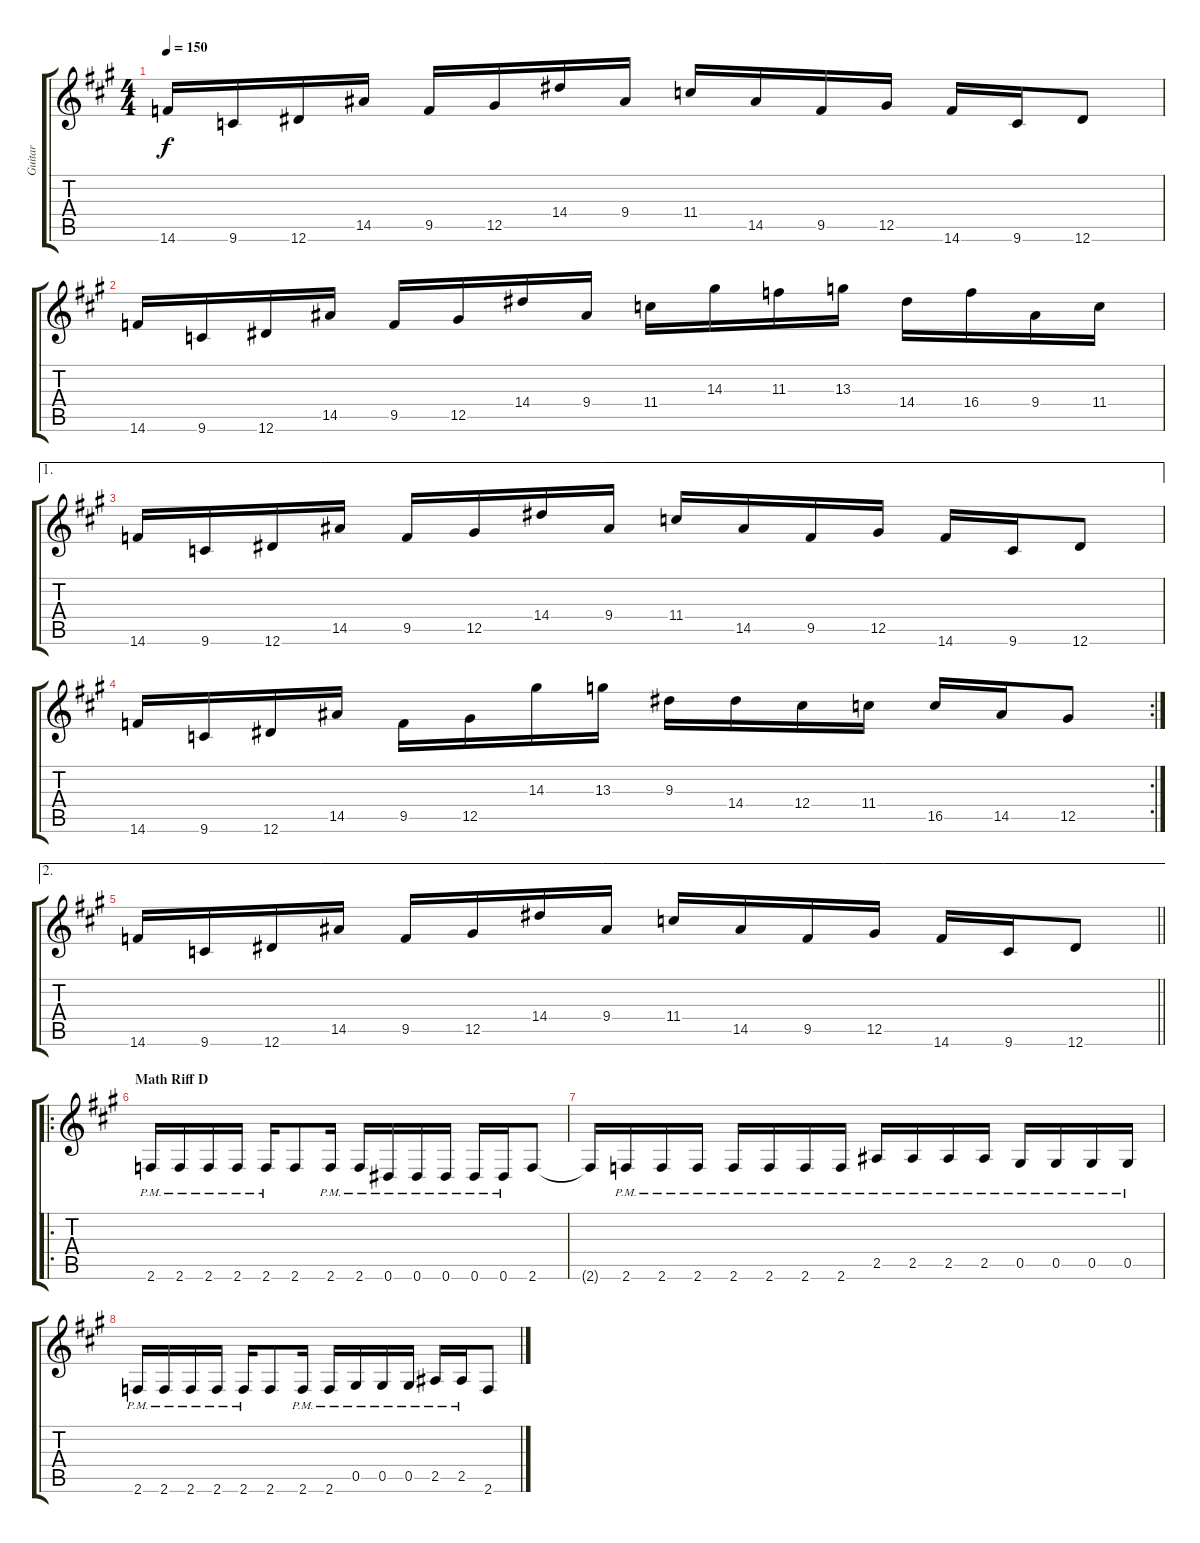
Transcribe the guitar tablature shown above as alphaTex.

\track ("Guitar" "Guitar") {instrument distortionguitar}
\staff {score tabs}
\tuning (Eb4 Bb3 Gb3 Db3 Ab2 Eb2) {hide}
\ts (4 4)
\tempo 150
\clef g2
\ks f#minor
14.6.16{dy f} 9.6.16 12.6.16 14.5.16 9.5.16 12.5.16 14.4.16 9.4.16 11.4.16 14.5.16 9.5.16 12.5.16 14.6.16 9.6.16 12.6.8 |
14.6.16 9.6.16 12.6.16 14.5.16 9.5.16 12.5.16 14.4.16 9.4.16 11.4.16 14.3.16 11.3.16 13.3.16 14.4.16 16.4.16 9.4.16 11.4.16 |
\ae 1
14.6.16 9.6.16 12.6.16 14.5.16 9.5.16 12.5.16 14.4.16 9.4.16 11.4.16 14.5.16 9.5.16 12.5.16 14.6.16 9.6.16 12.6.8 |
\rc 2
14.6.16 9.6.16 12.6.16 14.5.16 9.5.16 12.5.16 14.3.16 13.3.16 9.3.16 14.4.16 12.4.16 11.4.16 16.5.16 14.5.16 12.5.8 |
\ae 2
\barLineRight lightlight
14.6.16 9.6.16 12.6.16 14.5.16 9.5.16 12.5.16 14.4.16 9.4.16 11.4.16 14.5.16 9.5.16 12.5.16 14.6.16 9.6.16 12.6.8 |
\ro
\section ("" "Math Riff D")
2.6{pm}.16 2.6{pm}.16 2.6{pm}.16 2.6{pm}.16 2.6{pm}.16 2.6.8 2.6{pm}.16 2.6{pm}.16 0.6{pm}.16 0.6{pm}.16 0.6{pm}.16 0.6{pm}.16 0.6{pm}.16 2.6.8 |
2.6{t}.16 2.6{pm}.16 2.6{pm}.16 2.6{pm}.16 2.6{pm}.16 2.6{pm}.16 2.6{pm}.16 2.6{pm}.16 2.5{pm}.16 2.5{pm}.16 2.5{pm}.16 2.5{pm}.16 0.5{pm}.16 0.5{pm}.16 0.5{pm}.16 0.5{pm}.16 |
2.6{pm}.16 2.6{pm}.16 2.6{pm}.16 2.6{pm}.16 2.6{pm}.16 2.6.8 2.6{pm}.16 2.6{pm}.16 0.5{pm}.16 0.5{pm}.16 0.5{pm}.16 2.5{pm}.16 2.5{pm}.16 2.6.8
